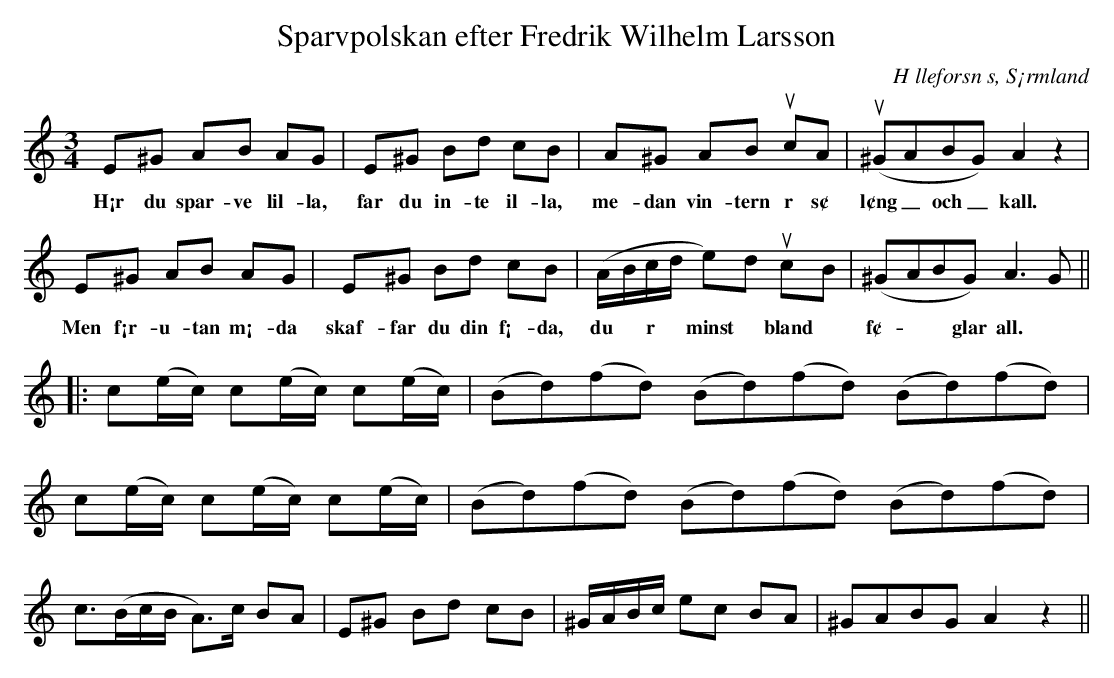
X:1
T:Sparvpolskan efter Fredrik Wilhelm Larsson
O:H lleforsn s, S¡rmland
M:3/4
L:1/8
K:Am
E^G AB AG | E^G Bd cB | A^G AB ucA | (u^GABG) A2 z2 |
w: H¡r du spar-ve lil-la, far du in-te il-la, me-dan vin-tern  r s¢ l¢ng_ och_ kall.
E^G AB AG | E^G Bd cB | (A/B/c/d/ e)d ucB | (^GABG) A2>G2 ||
w: Men f¡r-u-tan m¡-da skaf-far du din f¡-da, du ~  r ~ minst ~ bland ~ f¢- ~ ~ glar all.
|: c(e/c/) c(e/c/) c(e/c/) | (Bd)(fd) (Bd)(fd) (Bd)(fd) |
   c(e/c/) c(e/c/) c(e/c/) | (Bd)(fd) (Bd)(fd) (Bd)(fd) |
   c3/2(B/c/B/ A>)c BA | E^G Bd cB | ^G/A/B/c/ ec BA | ^GABG A2 z2 ||
